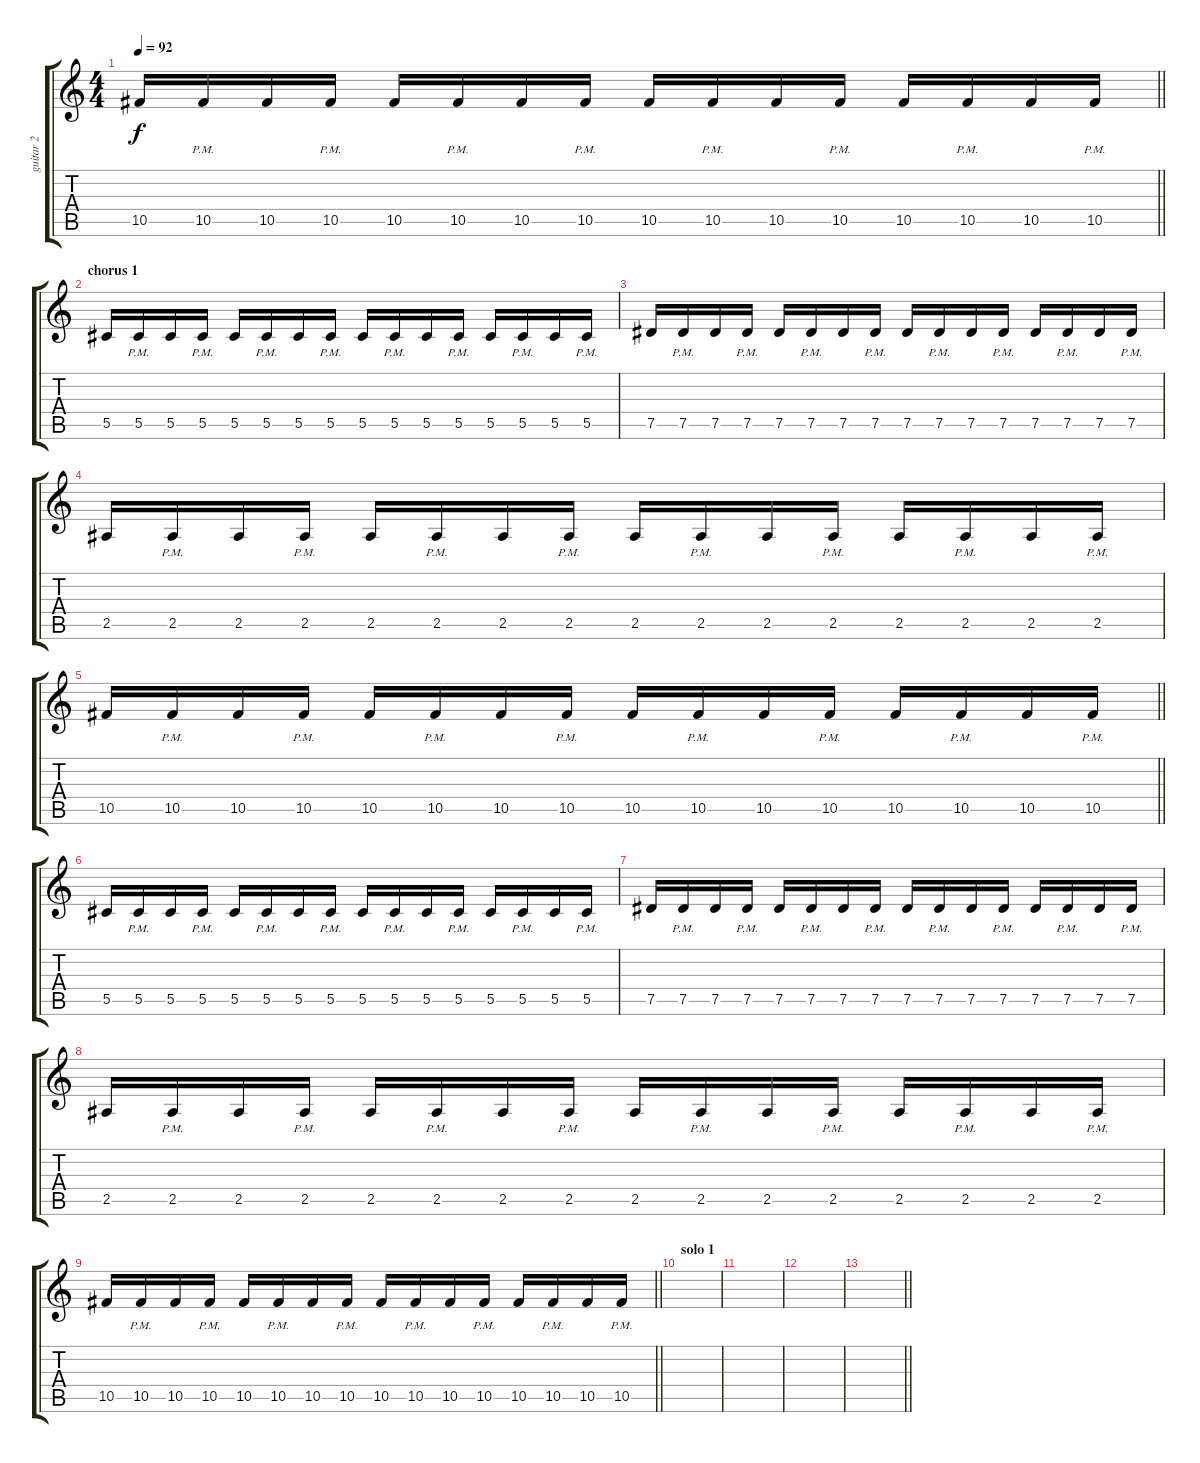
\track ("guitar 2" "guitar 2") {instrument electricguitarclean}
\staff {score tabs}
\tuning (Eb4 Bb3 Gb3 Db3 Ab2 Eb2) {hide}
\ts (4 4)
\tempo 92
\clef g2
\barLineRight lightlight
\ks c
10.5.16{dy f} 10.5{pm}.16 10.5.16 10.5{pm}.16 10.5.16 10.5{pm}.16 10.5.16 10.5{pm}.16 10.5.16 10.5{pm}.16 10.5.16 10.5{pm}.16 10.5.16 10.5{pm}.16 10.5.16 10.5{pm}.16 |
\section ("" "chorus 1")
5.5.16 5.5{pm}.16 5.5.16 5.5{pm}.16 5.5.16 5.5{pm}.16 5.5.16 5.5{pm}.16 5.5.16 5.5{pm}.16 5.5.16 5.5{pm}.16 5.5.16 5.5{pm}.16 5.5.16 5.5{pm}.16 |
7.5.16 7.5{pm}.16 7.5.16 7.5{pm}.16 7.5.16 7.5{pm}.16 7.5.16 7.5{pm}.16 7.5.16 7.5{pm}.16 7.5.16 7.5{pm}.16 7.5.16 7.5{pm}.16 7.5.16 7.5{pm}.16 |
2.5.16 2.5{pm}.16 2.5.16 2.5{pm}.16 2.5.16 2.5{pm}.16 2.5.16 2.5{pm}.16 2.5.16 2.5{pm}.16 2.5.16 2.5{pm}.16 2.5.16 2.5{pm}.16 2.5.16 2.5{pm}.16 |
\barLineRight lightlight
10.5.16 10.5{pm}.16 10.5.16 10.5{pm}.16 10.5.16 10.5{pm}.16 10.5.16 10.5{pm}.16 10.5.16 10.5{pm}.16 10.5.16 10.5{pm}.16 10.5.16 10.5{pm}.16 10.5.16 10.5{pm}.16 |
5.5.16 5.5{pm}.16 5.5.16 5.5{pm}.16 5.5.16 5.5{pm}.16 5.5.16 5.5{pm}.16 5.5.16 5.5{pm}.16 5.5.16 5.5{pm}.16 5.5.16 5.5{pm}.16 5.5.16 5.5{pm}.16 |
7.5.16 7.5{pm}.16 7.5.16 7.5{pm}.16 7.5.16 7.5{pm}.16 7.5.16 7.5{pm}.16 7.5.16 7.5{pm}.16 7.5.16 7.5{pm}.16 7.5.16 7.5{pm}.16 7.5.16 7.5{pm}.16 |
2.5.16 2.5{pm}.16 2.5.16 2.5{pm}.16 2.5.16 2.5{pm}.16 2.5.16 2.5{pm}.16 2.5.16 2.5{pm}.16 2.5.16 2.5{pm}.16 2.5.16 2.5{pm}.16 2.5.16 2.5{pm}.16 |
\barLineRight lightlight
10.5.16 10.5{pm}.16 10.5.16 10.5{pm}.16 10.5.16 10.5{pm}.16 10.5.16 10.5{pm}.16 10.5.16 10.5{pm}.16 10.5.16 10.5{pm}.16 10.5.16 10.5{pm}.16 10.5.16 10.5{pm}.16 |
\section ("" "solo 1 ")
|
|
|
\barLineRight lightlight
